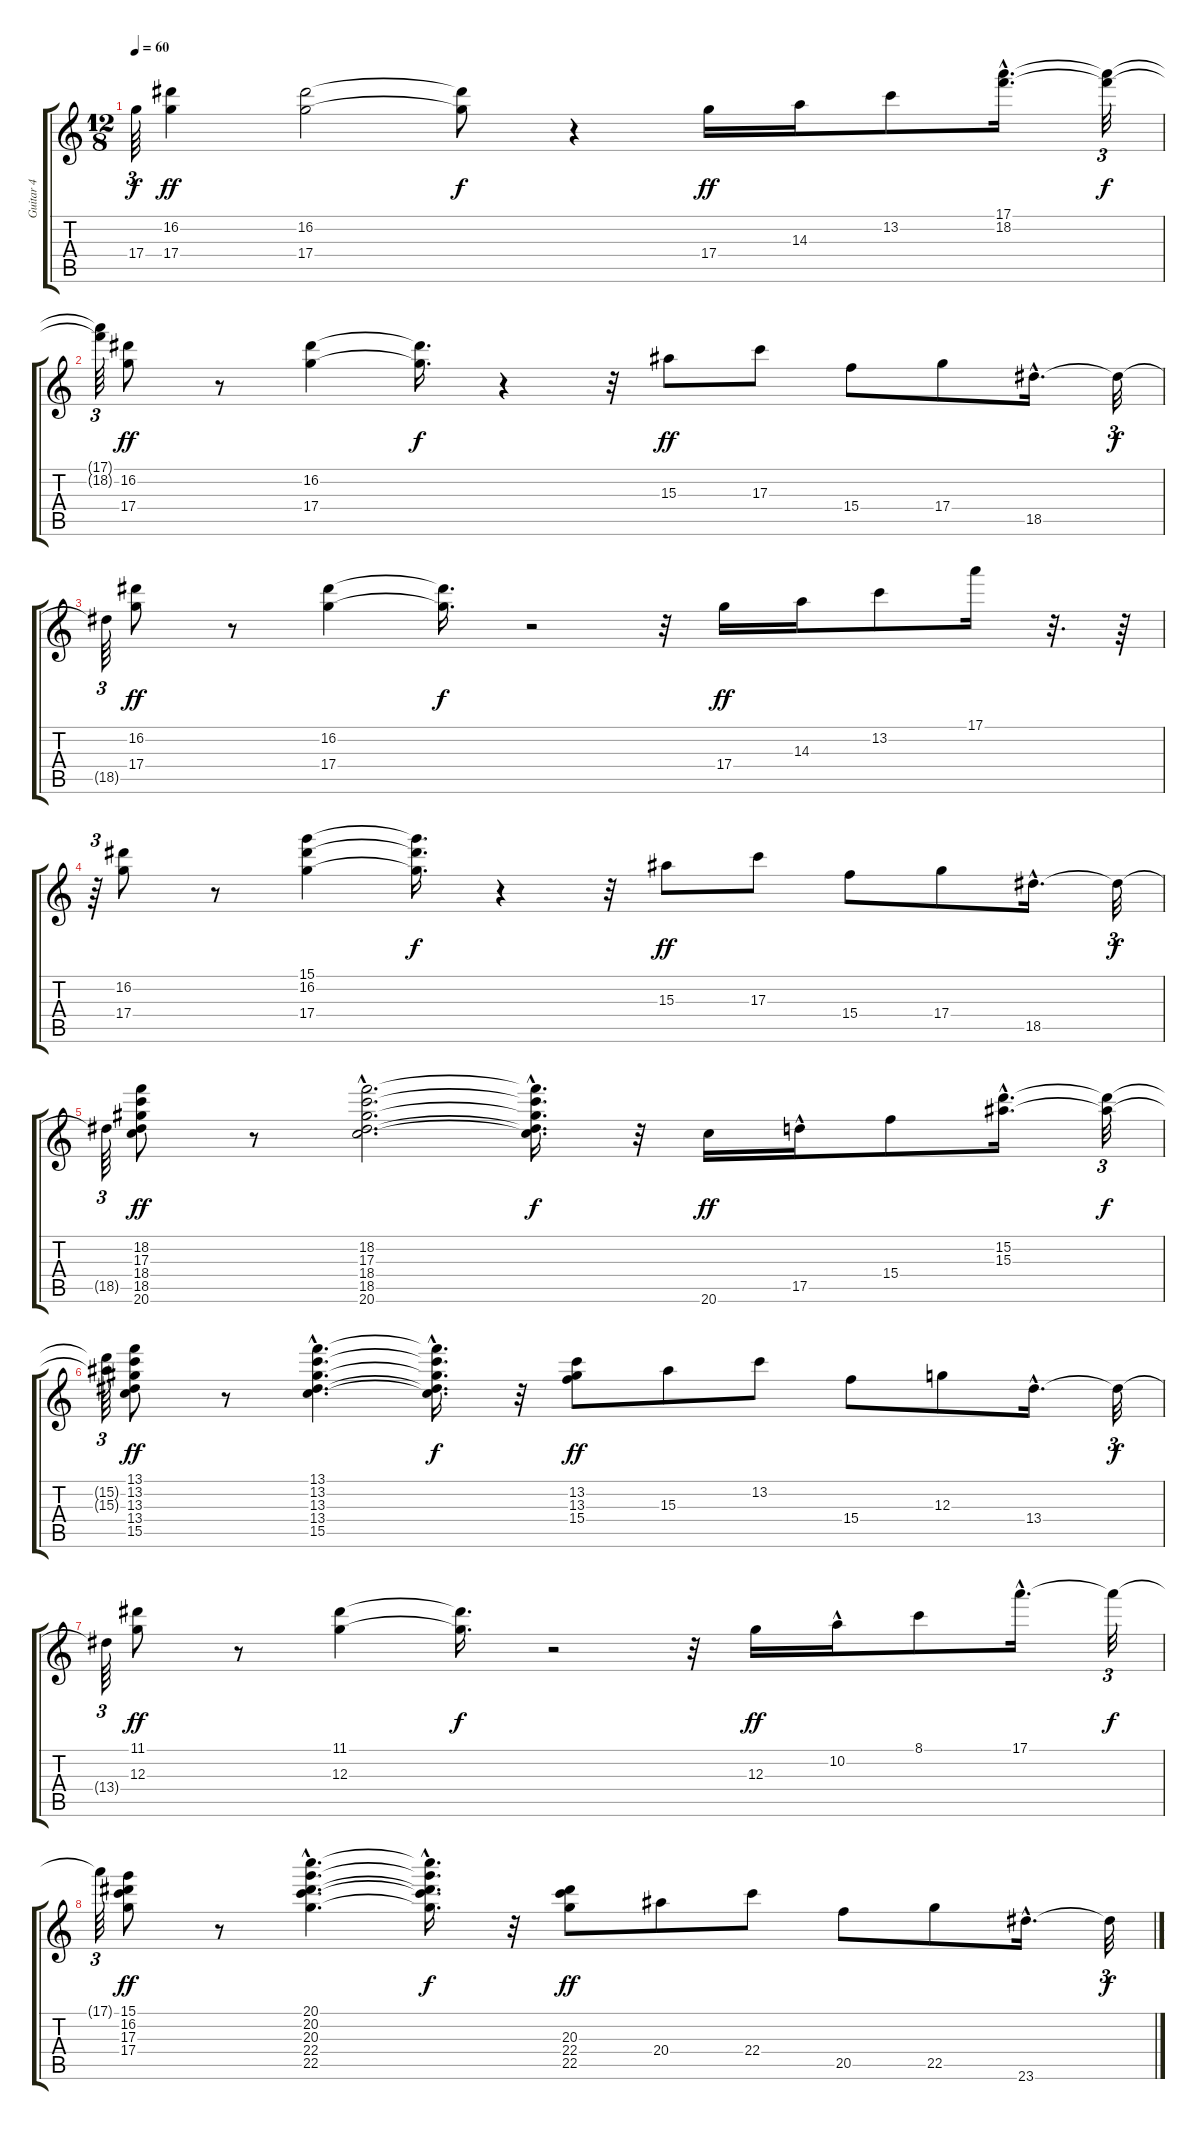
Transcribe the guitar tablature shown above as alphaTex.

\track ("Guitar 4" "Guitar 4") {instrument distortionguitar}
\staff {score tabs}
\tuning (E4 B3 G3 D3 A2 E2) {hide}
\ts (12 8)
\tempo 60
\clef g2
\ks c
17.4{t}.64{tu (3 2) dy f} (16.2 17.4).4{dy ff} (16.2 17.4).2 (16.2{t} 17.4{t}).8{dy f} r.4 17.4.16{dy ff} 14.3.16 13.2.8 (17.1{hac} 18.2{hac}).16{d} (17.1{t} 18.2{t}).32{tu (3 2) dy f} |
(17.1{t} 18.2{t}).64{tu (3 2)} (16.2 17.4).8{dy ff} r.8 (16.2 17.4).4 (16.2{t} 17.4{t}).16{d dy f} r.4 r.32 15.3.8{dy ff} 17.3.8 15.4.8 17.4.8 18.5{hac}.16{d} 18.5{t}.32{tu (3 2) dy f} |
18.5{t}.64{tu (3 2)} (16.2 17.4).8{dy ff} r.8 (16.2 17.4).4 (16.2{t} 17.4{t}).16{d dy f} r.2 r.32 17.4.16{dy ff} 14.3.16 13.2.8 17.1.16 r.32{d} r.64 |
r.64{tu (3 2)} (16.2 17.4).8 r.8 (15.1 16.2 17.4).4 (15.1{t} 16.2{t} 17.4{t}).16{d dy f} r.4 r.32 15.3.8{dy ff} 17.3.8 15.4.8 17.4.8 18.5{hac}.16{d} 18.5{t}.32{tu (3 2) dy f} |
18.5{t}.64{tu (3 2)} (18.2 17.3 18.4 18.5 20.6).8{dy ff} r.8 (18.2{hac} 17.3{hac} 18.4{hac} 18.5{hac} 20.6{hac}).2{d} (18.2{hac t} 17.3{hac t} 18.4{hac t} 18.5{hac t} 20.6{hac t}).16{d dy f} r.32 20.6.16{dy ff} 17.5{hac}.16 15.4.8 (15.2{hac} 15.3{hac}).16{d} (15.2{t} 15.3{t}).32{tu (3 2) dy f} |
(15.2{t} 15.3{t}).64{tu (3 2)} (13.1 13.2 13.3 13.4 15.5).8{dy ff} r.8 (13.1{hac} 13.2{hac} 13.3{hac} 13.4{hac} 15.5{hac}).4{d} (13.1{hac t} 13.2{hac t} 13.3{hac t} 13.4{hac t} 15.5{hac t}).16{d dy f} r.32 (13.2 13.3 15.4).8{dy ff} 15.3.8 13.2.8 15.4.8 12.3.8 13.4{hac}.16{d} 13.4{t}.32{tu (3 2) dy f} |
13.4{t}.64{tu (3 2)} (11.1 12.3).8{dy ff} r.8 (11.1 12.3).4 (11.1{t} 12.3{t}).16{d dy f} r.2 r.32 12.3.16{dy ff} 10.2{hac}.16 8.1.8 17.1{hac}.16{d} 17.1{t}.32{tu (3 2) dy f} |
17.1{t}.64{tu (3 2)} (15.1 16.2 17.3 17.4).8{dy ff} r.8 (20.1{hac} 20.2{hac} 20.3{hac} 22.4{hac} 22.5{hac}).4{d} (20.1{hac t} 20.2{hac t} 20.3{hac t} 22.4{hac t} 22.5{hac t}).16{d dy f} r.32 (20.3 22.4 22.5).8{dy ff} 20.4.8 22.4.8 20.5.8 22.5.8 23.6{hac}.16{d} 23.6{t}.32{tu (3 2) dy f}
